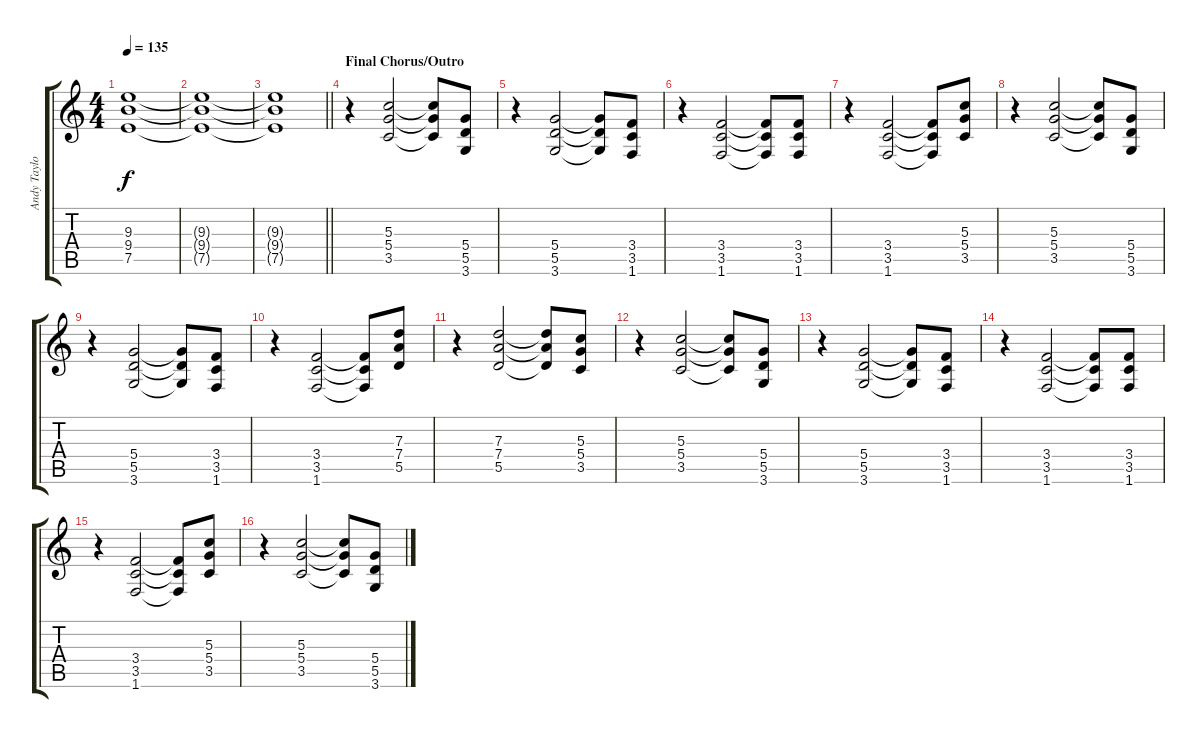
\track ("Andy Taylor" "Andy Taylo") {instrument distortionguitar}
\staff {score tabs}
\tuning (E4 B3 G3 D3 A2 E2) {hide}
\ts (4 4)
\tempo 135
\clef g2
\ks c
(9.3{t} 9.4{t} 7.5{t}).1{dy f} |
(9.3{t} 9.4{t} 7.5{t}).1 |
\barLineRight lightlight
(9.3{t} 9.4{t} 7.5{t}).1 |
\section ("" "Final Chorus/Outro")
r.4 (5.3 5.4 3.5).2 (5.3{t} 5.4{t} 3.5{t}).8 (5.4 5.5 3.6).8 |
r.4 (5.4 5.5 3.6).2 (5.4{t} 5.5{t} 3.6{t}).8 (3.4 3.5 1.6).8 |
r.4 (3.4 3.5 1.6).2 (3.4{t} 3.5{t} 1.6{t}).8 (3.4 3.5 1.6).8 |
r.4 (3.4 3.5 1.6).2 (3.4{t} 3.5{t} 1.6{t}).8 (5.3 5.4 3.5).8 |
r.4 (5.3 5.4 3.5).2 (5.3{t} 5.4{t} 3.5{t}).8 (5.4 5.5 3.6).8 |
r.4 (5.4 5.5 3.6).2 (5.4{t} 5.5{t} 3.6{t}).8 (3.4 3.5 1.6).8 |
r.4 (3.4 3.5 1.6).2 (3.4{t} 3.5{t} 1.6{t}).8 (7.3 7.4 5.5).8 |
r.4 (7.3 7.4 5.5).2 (7.3{t} 7.4{t} 5.5{t}).8 (5.3 5.4 3.5).8 |
r.4 (5.3 5.4 3.5).2 (5.3{t} 5.4{t} 3.5{t}).8 (5.4 5.5 3.6).8 |
r.4 (5.4 5.5 3.6).2 (5.4{t} 5.5{t} 3.6{t}).8 (3.4 3.5 1.6).8 |
r.4 (3.4 3.5 1.6).2 (3.4{t} 3.5{t} 1.6{t}).8 (3.4 3.5 1.6).8 |
r.4 (3.4 3.5 1.6).2 (3.4{t} 3.5{t} 1.6{t}).8 (5.3 5.4 3.5).8 |
r.4 (5.3 5.4 3.5).2 (5.3{t} 5.4{t} 3.5{t}).8 (5.4 5.5 3.6).8
